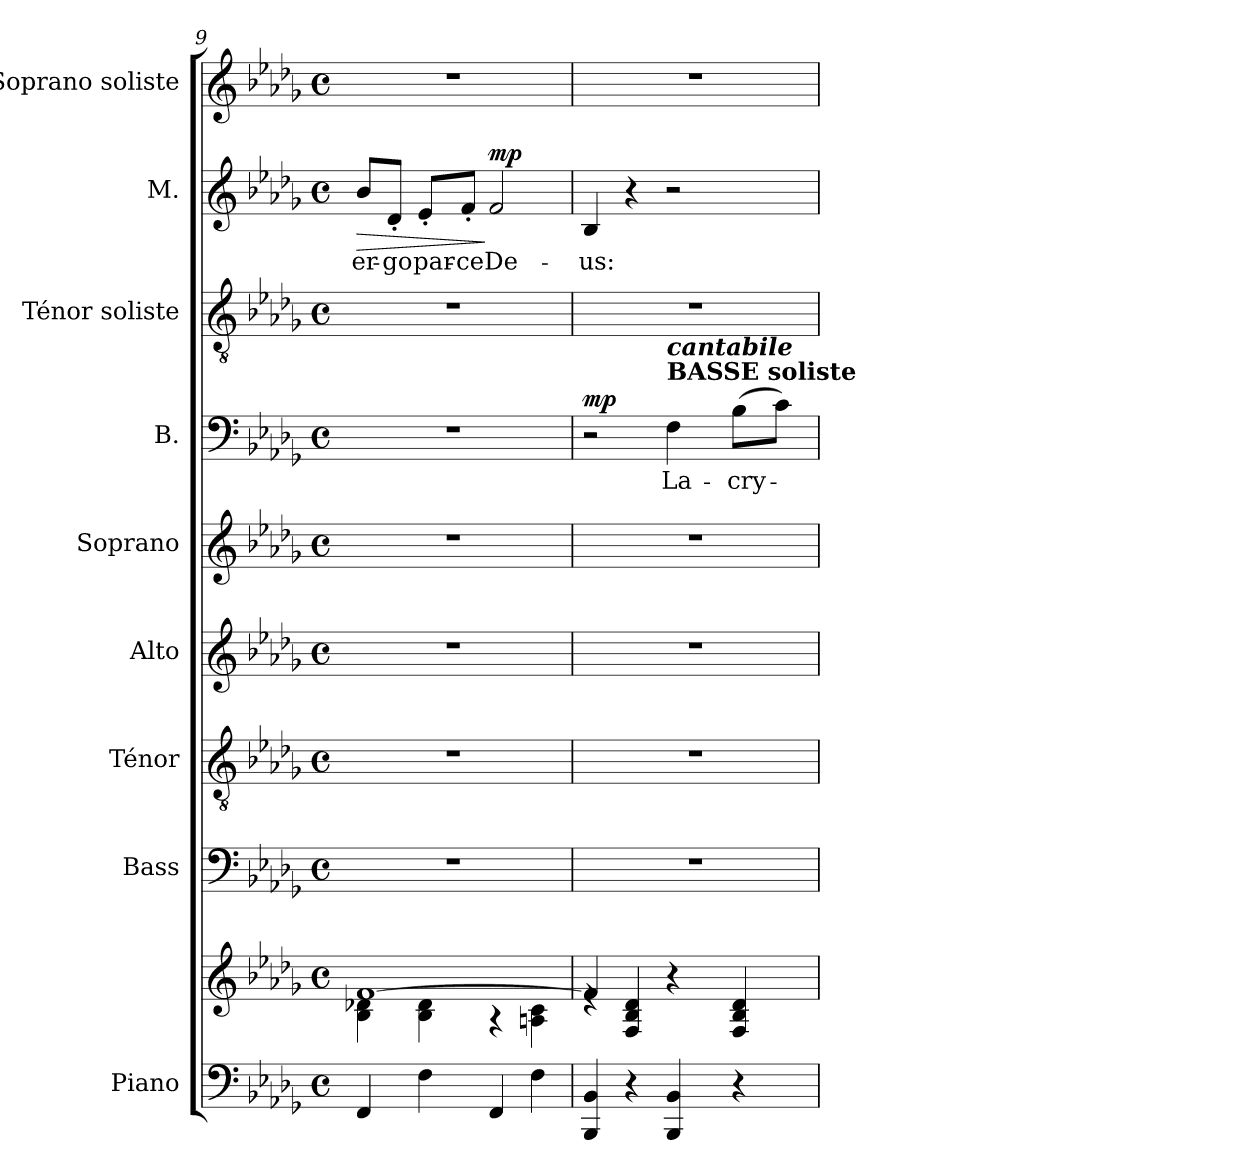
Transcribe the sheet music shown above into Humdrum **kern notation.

**kern	**kern	**kern	**kern	**kern	**kern	**kern	**text	**dynam	**kern	**kern	**text	**dynam	**kern
*part9	*part9	*part8	*part7	*part6	*part5	*part4	*part4	*part4	*part3	*part2	*part2	*part2	*part1
*staff10	*staff9	*staff8	*staff7	*staff6	*staff5	*staff4	*staff4	*staff4	*staff3	*staff2	*staff2	*staff2	*staff1
*I"Piano	*	*I"Bass	*I"Ténor	*I"Alto	*I"Soprano	*I"B.	*	*	*I"Ténor soliste	*I"M.	*	*	*I"Soprano soliste
*I'Pno	*	*I'B.	*I'T.	*I'A.	*I'S.	*I'B	*	*	*I'T.	*I'M.	*	*	*I'S.
*clefF4	*clefG2	*clefF4	*clefGv2	*clefG2	*clefG2	*clefF4	*	*	*clefGv2	*clefG2	*	*	*clefG2
*	*	*	*	*ITrd2c3	*	*	*	*	*	*	*	*	*
*k[b-e-a-d-g-]	*k[b-e-a-d-g-]	*k[b-e-a-d-g-]	*k[b-e-a-d-g-]	*k[b-e-]	*k[b-e-a-d-g-]	*k[b-e-a-d-g-]	*	*	*k[b-e-a-d-g-]	*k[b-e-a-d-g-]	*	*	*k[b-e-a-d-g-]
*M4/4	*M4/4	*M4/4	*M4/4	*M4/4	*M4/4	*M4/4	*	*	*M4/4	*M4/4	*	*	*M4/4
*met(c)	*met(c)	*met(c)	*met(c)	*met(c)	*met(c)	*met(c)	*	*	*met(c)	*met(c)	*	*	*met(c)
=9	=9	=9	=9	=9	=9	=9	=9	=9	=9	=9	=9	=9	=9
*	*^	*	*	*	*	*	*	*	*	*	*	*	*
!	!	!	!	!	!	!	!	!	!	!	!	!	!LO:HP:b	!
4FF/	[1f	4B-\ 4d-X\	1r	1r	1r	1r	1r	.	.	1r	8b-/L	er-	>	1r
.	.	.	.	.	.	.	.	.	.	.	8d-'/J	-go	.	.
4F\	.	4B-\ 4d-\	.	.	.	.	.	.	.	.	8e-'/L	par-	.	.
.	.	.	.	.	.	.	.	.	.	.	8f'/J	-ce	.	.
!	!	!	!	!	!	!	!	!	!	!	!	!	!LO:DY:n=1:a	!
4FF/	.	4r	.	.	.	.	.	.	.	.	2f/	De-	] mp	.
4F\	.	4An\ 4c\	.	.	.	.	.	.	.	.	.	.	.	.
!!LO:LB:g=z
=10	=10	=10	=10	=10	=10	=10	=10	=10	=10	=10	=10	=10	=10	=10
!	!	!	!	!	!	!	!	!	!LO:DY:a	!	!	!	!	!
4BBB-/ 4BB-/	4f/]	4re	1r	1r	1r	1r	2r	.	mp	1r	4B-/	-us:	.	1r
4r	4ryy	4F/ 4B-/ 4d-/	.	.	.	.	.	.	.	.	4r	.	.	.
!	!	!	!	!	!	!	!LO:TX:a:B:t=BASSE soliste	!	!	!	!	!	!	!
!	!	!	!	!	!	!	!LO:TX:a:Bi:t=cantabile	!	!	!	!	!	!	!
4BBB-/ 4BB-/	4r	4ryy	.	.	.	.	4F\	La-	.	.	2r	.	.	.
4r	4ryy	4F/ 4B-/ 4d-/	.	.	.	.	(8B-\L	-cry-	.	.	.	.	.	.
.	.	.	.	.	.	.	8c\J)	.	.	.	.	.	.	.
*	*v	*v	*	*	*	*	*	*	*	*	*	*	*	*
=	=	=	=	=	=	=	=	=	=	=	=	=	=
*-	*-	*-	*-	*-	*-	*-	*-	*-	*-	*-	*-	*-	*-
